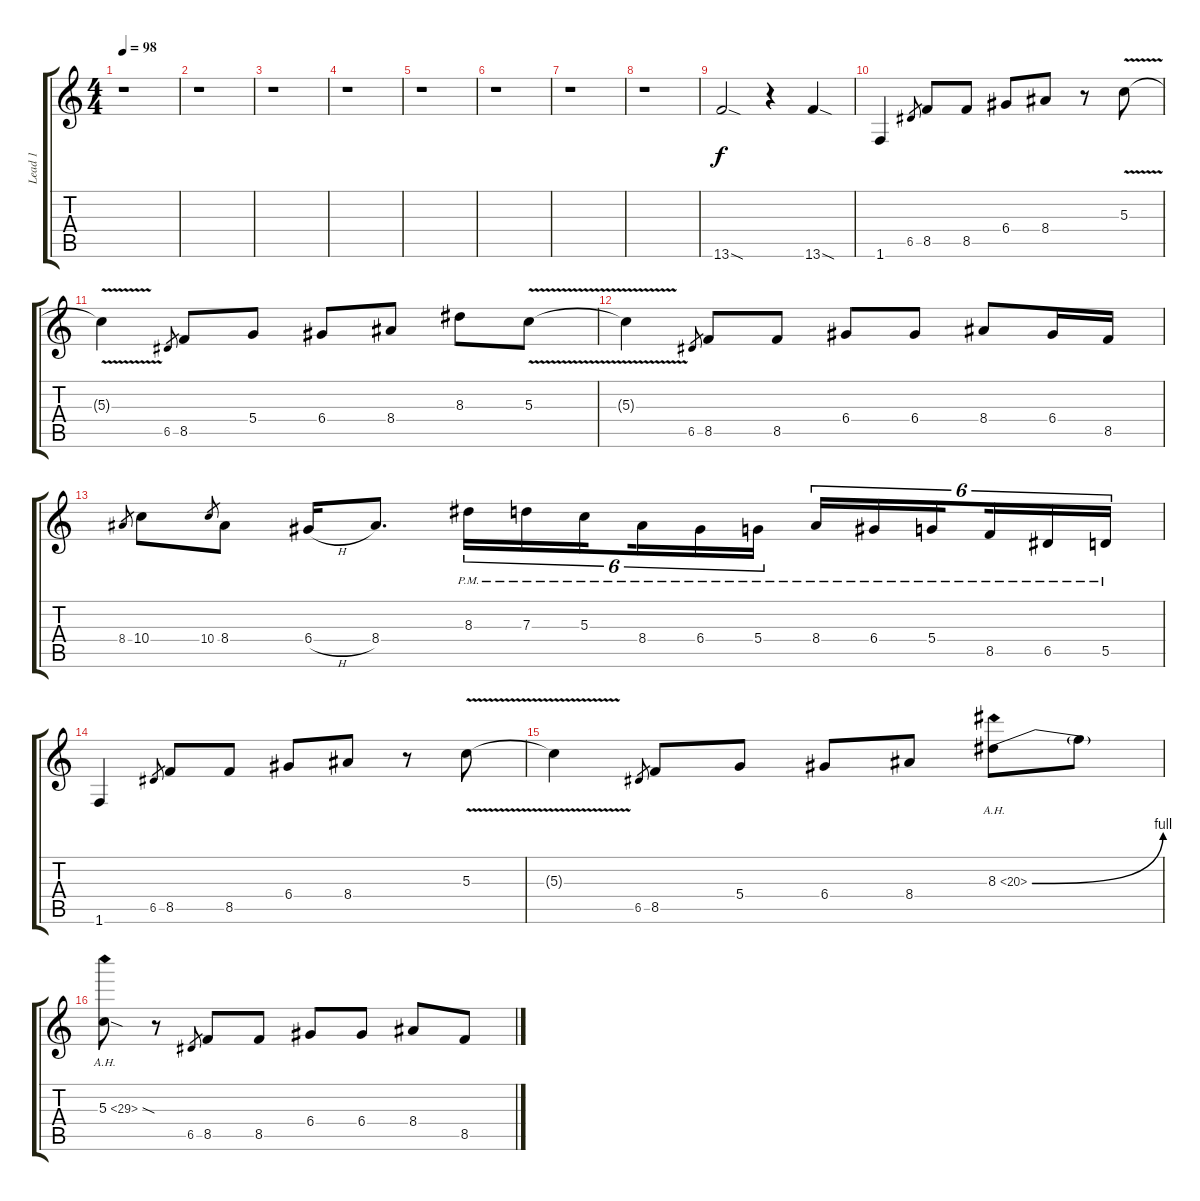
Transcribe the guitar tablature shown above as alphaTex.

\track ("Lead 1" "Lead 1") {instrument distortionguitar}
\staff {score tabs}
\tuning (E4 B3 G3 D3 A2 E2) {hide}
\ts (4 4)
\tempo 98
\clef g2
\ks c
r.1{dy f} |
r.1 |
r.1 |
r.1 |
r.1 |
r.1 |
r.1 |
r.1 |
13.6{sod}.2 r.4 13.6{sod}.4 |
1.6.4 6.5.8{gr} 8.5.8 8.5.8 6.4.8 8.4.8 r.8 5.3{v}.8 |
5.3{v t}.4 6.5.8{gr} 8.5.8 5.4.8 6.4.8 8.4.8 8.3.8 5.3{v}.8 |
5.3{v t}.4 6.5.8{gr} 8.5.8 8.5.8 6.4.8 6.4.8 8.4.8 6.4.16 8.5.16 |
8.4.8{gr} 10.4.8 10.4.8{gr} 8.4.8 6.4{h}.16 8.4.8{d} 8.3{pm}.16{tu (6 4)} 7.3{pm}.16{tu (6 4)} 5.3{pm}.16{tu (6 4) beam splitsecondary} 8.4{pm}.16{tu (6 4)} 6.4{pm}.16{tu (6 4)} 5.4{pm}.16{tu (6 4)} 8.4{pm}.16{tu (6 4)} 6.4{pm}.16{tu (6 4)} 5.4{pm}.16{tu (6 4) beam splitsecondary} 8.5{pm}.16{tu (6 4)} 6.5{pm}.16{tu (6 4)} 5.5{pm}.16{tu (6 4)} |
1.6.4 6.5.8{gr} 8.5.8 8.5.8 6.4.8 8.4.8 r.8 5.3{v}.8 |
5.3{t}.4 6.5.8{gr} 8.5.8 5.4.8 6.4.8 8.4.8 8.3{be (bend 0 0 60 4) ah 12}.8 8.3{t}.8 |
5.3{ah 24 sod}.8 r.8 6.5.8{gr} 8.5.8 8.5.8 6.4.8 6.4.8 8.4.8 8.5.8
